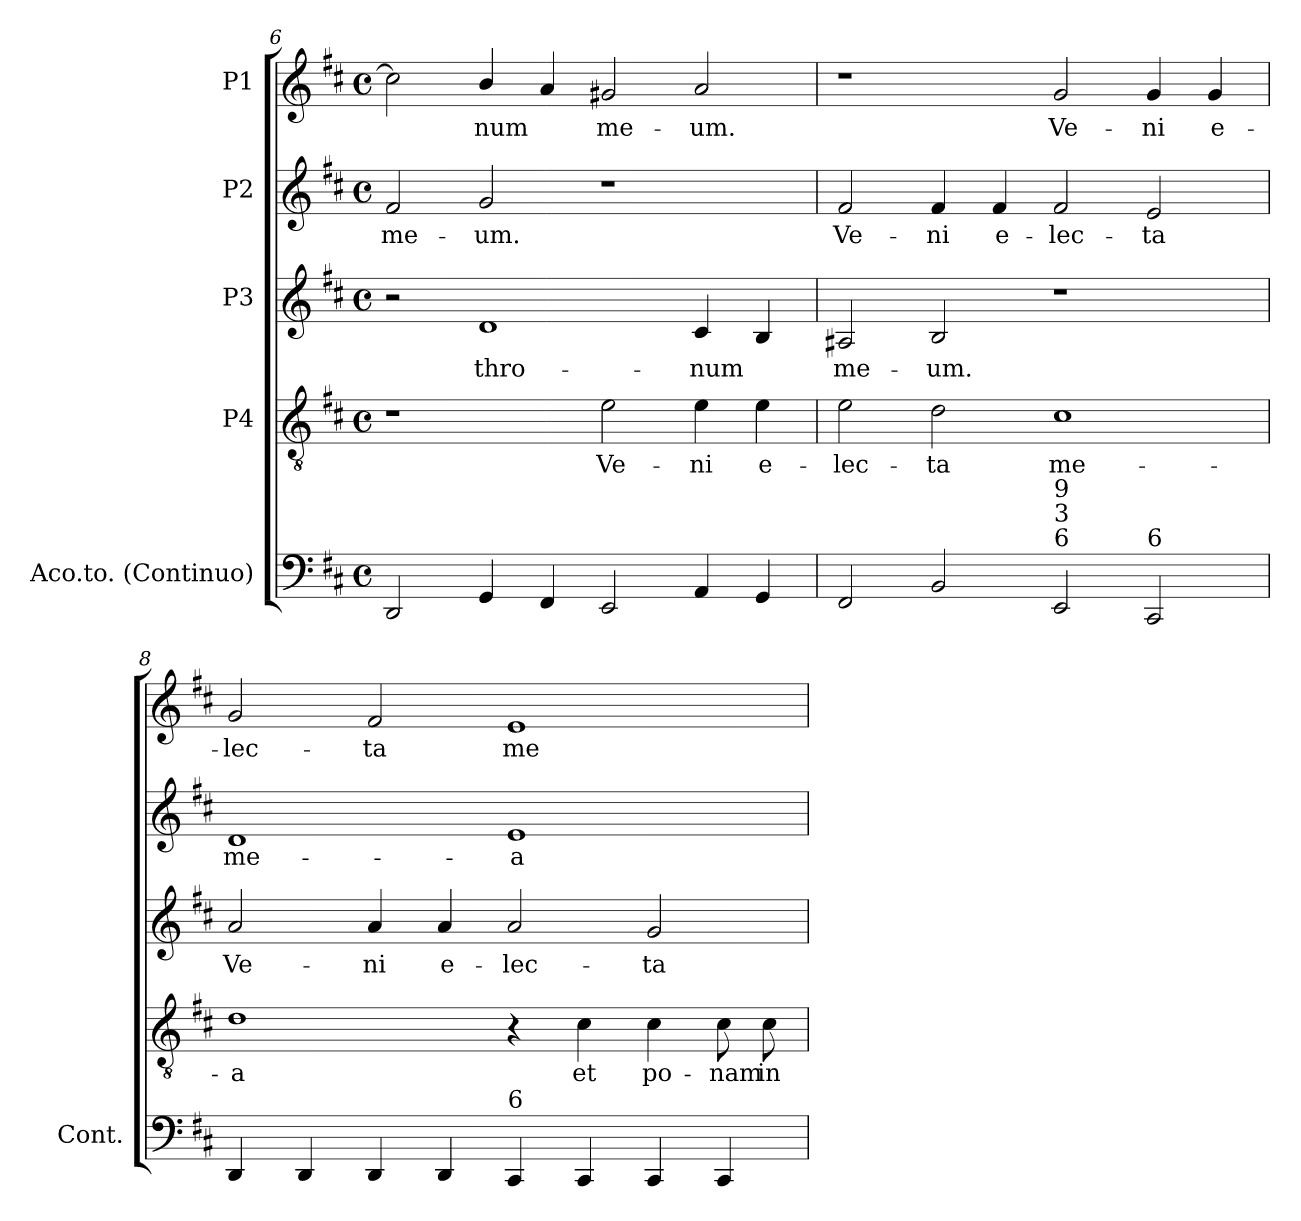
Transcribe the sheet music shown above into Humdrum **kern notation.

**kern	**kern	**text	**kern	**text	**kern	**text	**kern	**text
*part5	*part4	*part4	*part3	*part3	*part2	*part2	*part1	*part1
*staff5	*staff4	*staff4	*staff3	*staff3	*staff2	*staff2	*staff1	*staff1
*I"Aco.to. (Continuo)	*I"P4	*	*I"P3	*	*I"P2	*	*I"P1	*
*I'Cont.	*	*	*	*	*	*	*	*
*clefF4	*clefGv2	*	*clefG2	*	*clefG2	*	*clefG2	*
*	*ITrd7c12	*	*	*	*	*	*	*
*k[f#c#]	*k[f#c#]	*	*k[f#c#]	*	*k[f#c#]	*	*k[f#c#]	*
*D:	*D:	*	*D:	*	*D:	*	*D:	*
*M4/4	*M4/4	*	*M4/4	*	*M4/4	*	*M4/4	*
*met(c)	*met(c)	*	*met(c)	*	*met(c)	*	*met(c)	*
=6	=6	=6	=6	=6	=6	=6	=6	=6
!	!	!	!	!	!	!LO:LY:b:color=#000000	!	!
2DDi/	1r	.	2r	.	2f#i/	me-	2cci\]	.
!	!	!	!	!LO:LY:b:color=#000000	!	!	!	!
!	!	!	!	!	!	!LO:LY:b:color=#000000	!	!
!	!	!	!	!	!	!	!	!LO:LY:b:color=#000000
4GGi/	.	.	1di	thro-	2gi/	-um.	4bi/	-num
4FF#i/	.	.	.	.	.	.	4ai/	.
!	!	!LO:LY:b:color=#000000	!	!	!	!	!	!
!	!	!	!	!	!	!	!	!LO:LY:b:color=#000000
2EEi/	2Ei\	Ve-	.	.	1r	.	2g#Xi/	me-
!	!	!LO:LY:b:color=#000000	!	!	!	!	!	!
!	!	!	!	!LO:LY:b:color=#000000	!	!	!	!
!	!	!	!	!	!	!	!	!LO:LY:b:color=#000000
4AAi/	4Ei\	-ni	4c#i/	-num	.	.	2ai/	-um.
!	!	!LO:LY:b:color=#000000	!	!	!	!	!	!
4GGi/	4Ei\	e-	4Bi/	.	.	.	.	.
=7	=7	=7	=7	=7	=7	=7	=7	=7
!	!	!LO:LY:b:color=#000000	!	!	!	!	!	!
!	!	!	!	!LO:LY:b:color=#000000	!	!	!	!
!	!	!	!	!	!	!LO:LY:b:color=#000000	!	!
2FF#i/	2Ei\	-lec-	2A#Xi/	me-	2f#i/	Ve-	1r	.
!	!	!LO:LY:b:color=#000000	!	!	!	!	!	!
!	!	!	!	!LO:LY:b:color=#000000	!	!	!	!
!	!	!	!	!	!	!LO:LY:b:color=#000000	!	!
2BBi/	2Di\	-ta	2Bi/	-um.	4f#i/	-ni	.	.
!	!	!	!	!	!	!LO:LY:b:color=#000000	!	!
.	.	.	.	.	4f#i/	e-	.	.
!	!	!LO:LY:b:color=#000000	!	!	!	!	!	!
!	!	!	!	!	!	!LO:LY:b:color=#000000	!	!
!LO:TX:a:t=6	!	!	!	!	!	!	!	!
!LO:TX:t=3	!	!	!	!	!	!	!	!
!LO:TX:t=9	!	!	!	!	!	!	!	!
!	!	!	!	!	!	!	!	!LO:LY:b:color=#000000
2EEi/	1C#i	me-	1r	.	2f#i/	-lec-	2gi/	Ve-
!	!	!	!	!	!	!LO:LY:b:color=#000000	!	!
!LO:TX:a:t=6	!	!	!	!	!	!	!	!
!	!	!	!	!	!	!	!	!LO:LY:b:color=#000000
2CC#i/	.	.	.	.	2ei/	-ta	4gi/	-ni
!	!	!	!	!	!	!	!	!LO:LY:b:color=#000000
.	.	.	.	.	.	.	4gi/	e-
!!LO:PB:g=z
=8	=8	=8	=8	=8	=8	=8	=8	=8
!	!	!LO:LY:b:color=#000000	!	!	!	!	!	!
!	!	!	!	!LO:LY:b:color=#000000	!	!	!	!
!	!	!	!	!	!	!LO:LY:b:color=#000000	!	!
!	!	!	!	!	!	!	!	!LO:LY:b:color=#000000
4DDi/	1Di	-a	2ai/	Ve-	1di	me-	2gi/	-lec-
4DDi/	.	.	.	.	.	.	.	.
!	!	!	!	!LO:LY:b:color=#000000	!	!	!	!
!	!	!	!	!	!	!	!	!LO:LY:b:color=#000000
4DDi/	.	.	4ai/	-ni	.	.	2f#i/	-ta
!	!	!	!	!LO:LY:b:color=#000000	!	!	!	!
4DDi/	.	.	4ai/	e-	.	.	.	.
!	!	!	!	!LO:LY:b:color=#000000	!	!	!	!
!	!	!	!	!	!	!LO:LY:b:color=#000000	!	!
!LO:TX:t=6	!	!	!	!	!	!	!	!
!	!	!	!	!	!	!	!	!LO:LY:b:color=#000000
4CC#i/	4r	.	2ai/	-lec-	1ei	-a	1ei	me-
!	!	!LO:LY:b:color=#000000	!	!	!	!	!	!
4CC#i/	4C#i\	et	.	.	.	.	.	.
!	!	!LO:LY:b:color=#000000	!	!	!	!	!	!
!	!	!	!	!LO:LY:b:color=#000000	!	!	!	!
4CC#i/	4C#i\	po-	2gi/	-ta	.	.	.	.
!	!	!LO:LY:b:color=#000000	!	!	!	!	!	!
4CC#i/	8C#i\	-nam	.	.	.	.	.	.
!	!	!LO:LY:b:color=#000000	!	!	!	!	!	!
.	8C#i\	in	.	.	.	.	.	.
=	=	=	=	=	=	=	=	=
*-	*-	*-	*-	*-	*-	*-	*-	*-
